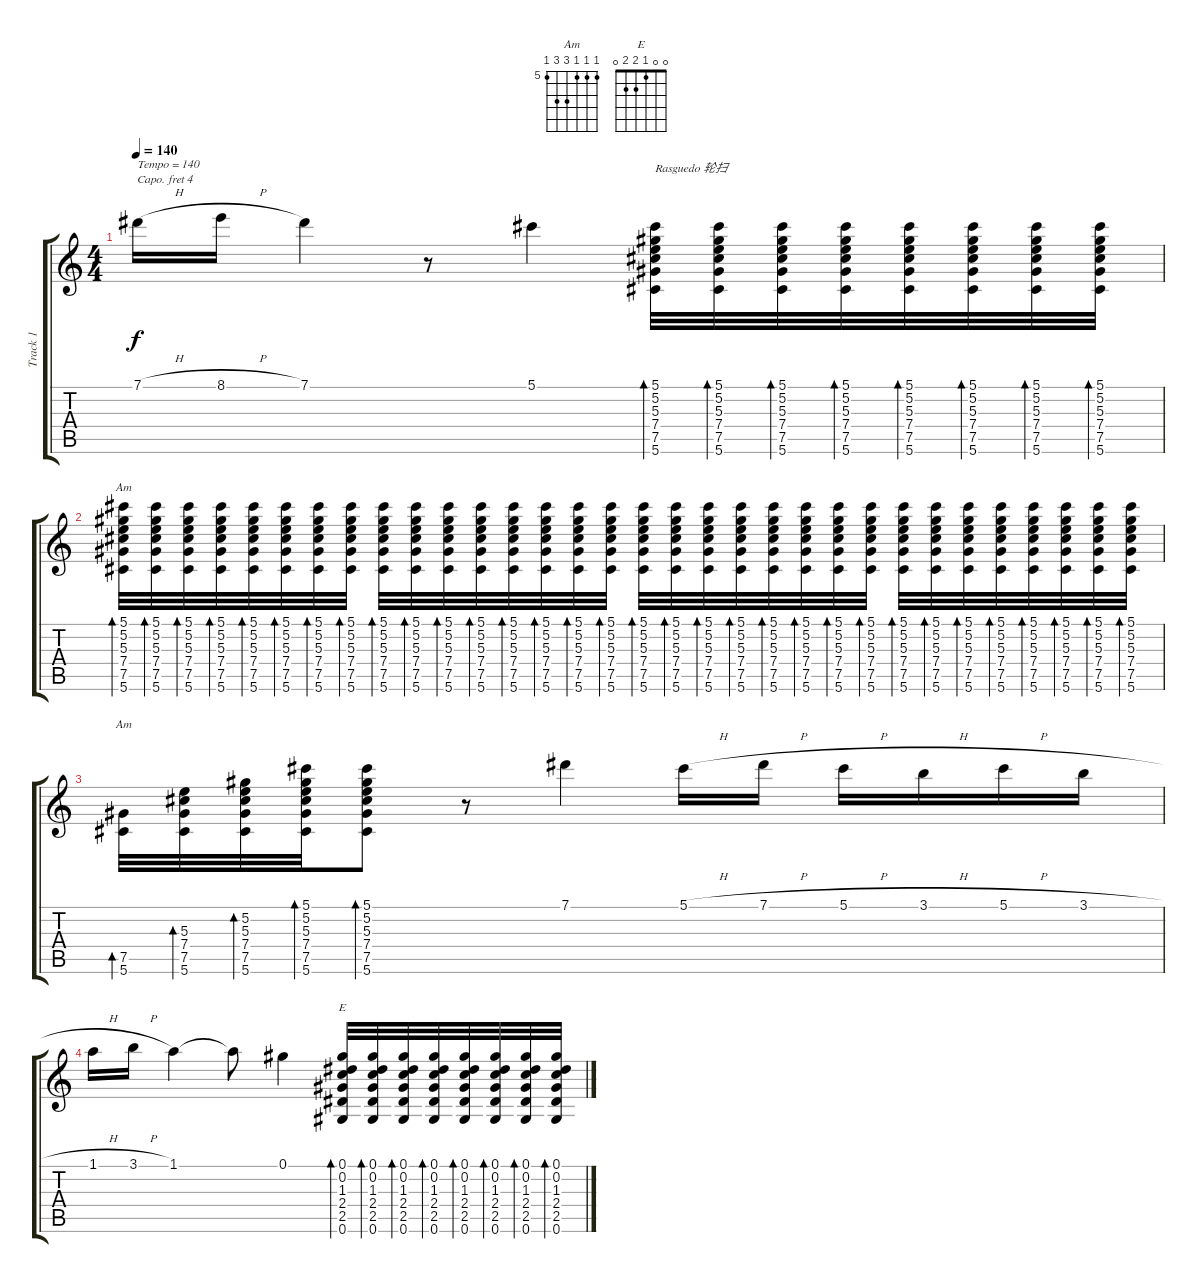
\track ("Track 1" "Track 1") {instrument acousticguitarnylon}
\staff {score tabs}
\capo 4
\tuning (E4 B3 G3 D3 A2 E2) {hide}
\chord ("Am" 5 5 5 7 7 x) {firstfret 5}
\chord ("Am" 5 5 5 7 7 5) {firstfret 5}
\chord ("E" 0 0 1 2 2 0)
\ts (4 4)
\tempo 140
\clef g2
\ks c
7.1{h}.16{txt "Tempo = 140" dy f instrument acousticguitarnylon} 8.1{h}.16 7.1.4 r.8 5.1.4 (5.1 5.2 5.3 7.4 7.5 5.6).32{bd 30 txt "Rasguedo 轮扫" volume 7} (5.1 5.2 5.3 7.4 7.5 5.6).32{bd 30 volume 13} (5.1 5.2 5.3 7.4 7.5 5.6).32{bd 30} (5.1 5.2 5.3 7.4 7.5 5.6).32{bd 30} (5.1 5.2 5.3 7.4 7.5 5.6).32{bd 30} (5.1 5.2 5.3 7.4 7.5 5.6).32{bd 30} (5.1 5.2 5.3 7.4 7.5 5.6).32{bd 30} (5.1 5.2 5.3 7.4 7.5 5.6).32{bd 30} |
(5.1 5.2 5.3 7.4 7.5 5.6).32{bd 30 ch "Am"} (5.1 5.2 5.3 7.4 7.5 5.6).32{bd 30} (5.1 5.2 5.3 7.4 7.5 5.6).32{bd 30} (5.1 5.2 5.3 7.4 7.5 5.6).32{bd 30} (5.1 5.2 5.3 7.4 7.5 5.6).32{bd 30} (5.1 5.2 5.3 7.4 7.5 5.6).32{bd 30} (5.1 5.2 5.3 7.4 7.5 5.6).32{bd 30} (5.1 5.2 5.3 7.4 7.5 5.6).32{bd 30} (5.1 5.2 5.3 7.4 7.5 5.6).32{bd 30} (5.1 5.2 5.3 7.4 7.5 5.6).32{bd 30} (5.1 5.2 5.3 7.4 7.5 5.6).32{bd 30} (5.1 5.2 5.3 7.4 7.5 5.6).32{bd 30} (5.1 5.2 5.3 7.4 7.5 5.6).32{bd 30} (5.1 5.2 5.3 7.4 7.5 5.6).32{bd 30} (5.1 5.2 5.3 7.4 7.5 5.6).32{bd 30} (5.1 5.2 5.3 7.4 7.5 5.6).32{bd 30} (5.1 5.2 5.3 7.4 7.5 5.6).32{bd 30} (5.1 5.2 5.3 7.4 7.5 5.6).32{bd 30} (5.1 5.2 5.3 7.4 7.5 5.6).32{bd 30} (5.1 5.2 5.3 7.4 7.5 5.6).32{bd 30} (5.1 5.2 5.3 7.4 7.5 5.6).32{bd 30} (5.1 5.2 5.3 7.4 7.5 5.6).32{bd 30} (5.1 5.2 5.3 7.4 7.5 5.6).32{bd 30} (5.1 5.2 5.3 7.4 7.5 5.6).32{bd 30} (5.1 5.2 5.3 7.4 7.5 5.6).32{bd 30} (5.1 5.2 5.3 7.4 7.5 5.6).32{bd 30} (5.1 5.2 5.3 7.4 7.5 5.6).32{bd 30} (5.1 5.2 5.3 7.4 7.5 5.6).32{bd 30} (5.1 5.2 5.3 7.4 7.5 5.6).32{bd 30} (5.1 5.2 5.3 7.4 7.5 5.6).32{bd 30} (5.1 5.2 5.3 7.4 7.5 5.6).32{bd 30} (5.1 5.2 5.3 7.4 7.5 5.6).32{bd 30} |
(7.5 5.6).32{bd 60 ch "Am"} (5.3 7.4 7.5 5.6).32{bd 30} (5.2 5.3 7.4 7.5 5.6).32{bd 30} (5.1 5.2 5.3 7.4 7.5 5.6).32{bd 30} (5.1 5.2 5.3 7.4 7.5 5.6).8{bd 30} r.8 7.1.4 5.1{h}.16 7.1{h}.16 5.1{h}.16 3.1{h}.16 5.1{h}.16 3.1{h}.16 |
1.1{h}.16 3.1{h}.16 1.1.4 1.1{t}.8 0.1.4 (0.1 0.2 1.3 2.4 2.5 0.6).32{bd 60 ch "E" volume 7} (0.1 0.2 1.3 2.4 2.5 0.6).32{bd 60 volume 13} (0.1 0.2 1.3 2.4 2.5 0.6).32{bd 60} (0.1 0.2 1.3 2.4 2.5 0.6).32{bd 60} (0.1 0.2 1.3 2.4 2.5 0.6).32{bd 60} (0.1 0.2 1.3 2.4 2.5 0.6).32{bd 60} (0.1 0.2 1.3 2.4 2.5 0.6).32{bd 60} (0.1 0.2 1.3 2.4 2.5 0.6).32{bd 60}
